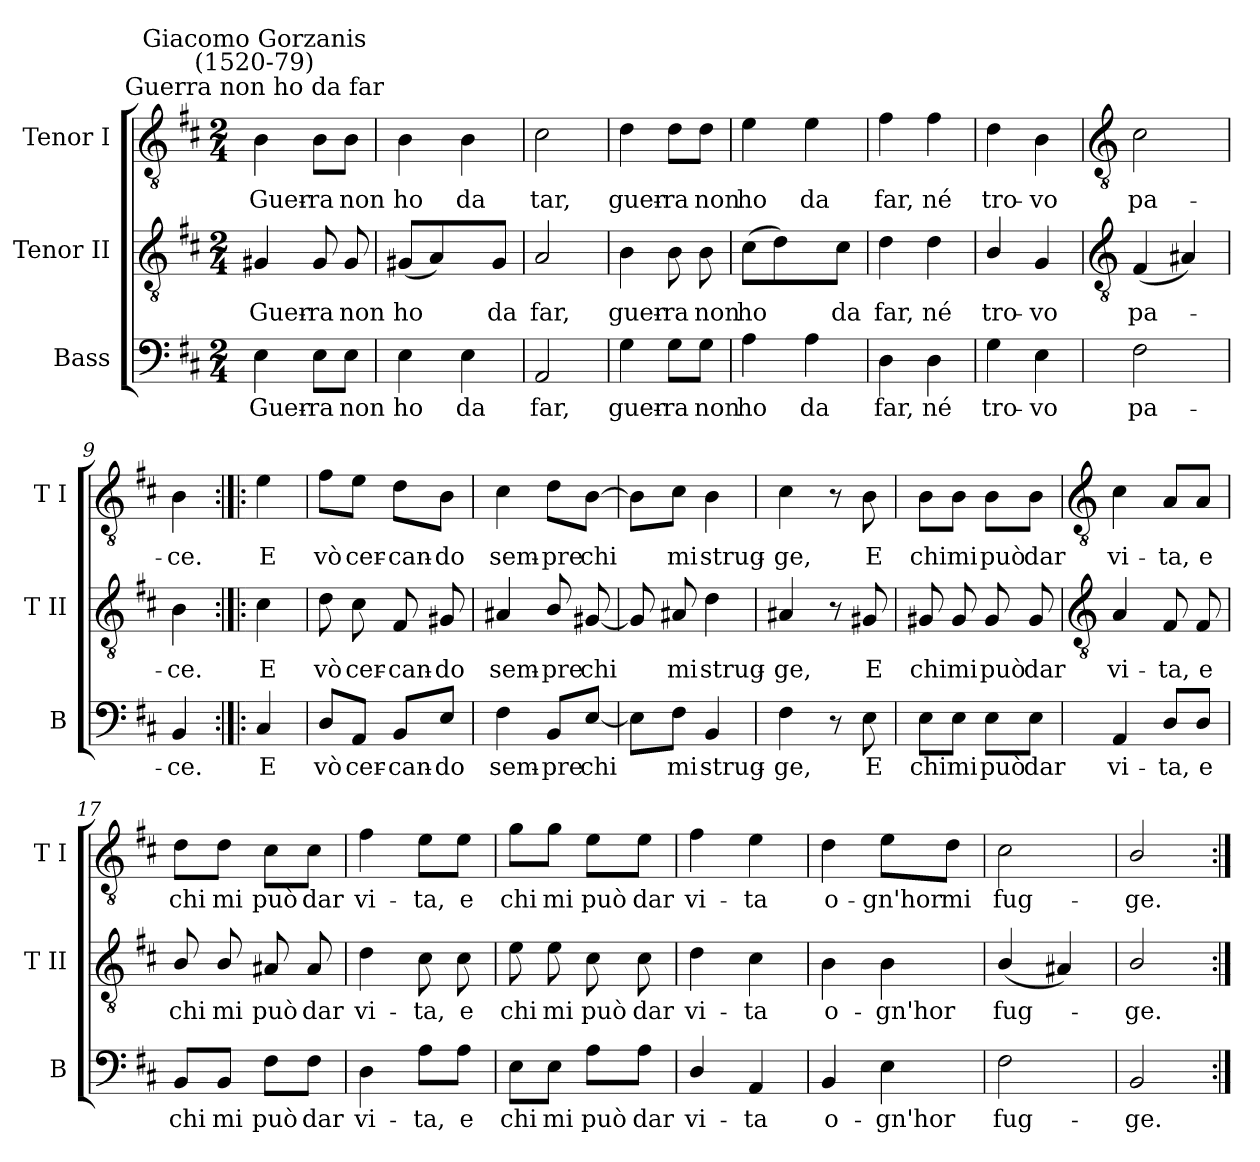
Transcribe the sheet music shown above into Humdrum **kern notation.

**kern	**text	**kern	**text	**kern	**text
*part3	*part3	*part2	*part2	*part1	*part1
*staff3	*staff3	*staff2	*staff2	*staff1	*staff1
*I"Bass	*	*I"Tenor II	*	*I"Tenor I	*
*I'B	*	*I'T II	*	*I'T I	*
*clefF4	*	*clefGv2	*	*clefGv2	*
*k[f#c#]	*	*k[f#c#]	*	*k[f#c#]	*
*D:	*	*D:	*	*D:	*
*M2/4	*	*M2/4	*	*M2/4	*
=1	=1	=1	=1	=1	=1
!	!	!	!	!LO:TX:a:cj:t=Guerra non ho da far	!
!	!	!	!	!LO:TX:a:cj:t=Giacomo Gorzanis\n(1520-79)	!
!	!LO:LY:b	!	!LO:LY:b	!	!LO:LY:b
4E	Guer-	4G#X	Guer-	4B	Guer-
!	!LO:LY:b	!	!LO:LY:b	!	!LO:LY:b
8E\L	-ra	8G#	-ra	8B\L	-ra
!	!LO:LY:b	!	!LO:LY:b	!	!LO:LY:b
8E\J	non	8G#	non	8B\J	non
=2	=2	=2	=2	=2	=2
!	!LO:LY:b	!	!LO:LY:b	!	!LO:LY:b
4E	ho	(<8G#XL	ho	4B	ho
.	.	4A)	.	.	.
!	!LO:LY:b	!	!	!	!LO:LY:b
4E	da	.	.	4B	da
!	!	!	!LO:LY:b	!	!
.	.	8G#J	da	.	.
=3	=3	=3	=3	=3	=3
!	!LO:LY:b	!	!LO:LY:b	!	!LO:LY:b
2AA	far,	2A	far,	2c#	tar,
=4	=4	=4	=4	=4	=4
!	!LO:LY:b	!	!LO:LY:b	!	!LO:LY:b
4G	guer-	4B	guer-	4d	guer-
!	!LO:LY:b	!	!LO:LY:b	!	!LO:LY:b
8G\L	-ra	8B	-ra	8d\L	-ra
!	!LO:LY:b	!	!LO:LY:b	!	!LO:LY:b
8G\J	non	8B	non	8d\J	non
=5	=5	=5	=5	=5	=5
!	!LO:LY:b	!	!LO:LY:b	!	!LO:LY:b
4A	ho	(>8c#L	ho	4e	ho
.	.	4d)	.	.	.
!	!LO:LY:b	!	!	!	!LO:LY:b
4A	da	.	.	4e	da
!	!	!	!LO:LY:b	!	!
.	.	8c#J	da	.	.
=6	=6	=6	=6	=6	=6
!	!LO:LY:b	!	!LO:LY:b	!	!LO:LY:b
4D	far,	4d	far,	4f#	far,
!	!LO:LY:b	!	!LO:LY:b	!	!LO:LY:b
4D	né	4d	né	4f#	né
=7	=7	=7	=7	=7	=7
!	!LO:LY:b	!	!LO:LY:b	!	!LO:LY:b
4G	tro-	4B/	tro-	4d	tro-
!	!LO:LY:b	!	!LO:LY:b	!	!LO:LY:b
4E	-vo	4G	-vo	4B	-vo
!!LO:LB:g=z
=8	=8	=8	=8	=8	=8
*	*	*clefGv2	*	*clefGv2	*
!	!LO:LY:b	!	!LO:LY:b	!	!LO:LY:b
2F#	pa-	(<4F#	pa-	2c#	pa-
.	.	4A#X)	.	.	.
=9	=9	=9	=9	=9	=9
!	!LO:LY:b	!	!LO:LY:b	!	!LO:LY:b
4BB	-ce.	4B	ce.	4B	-ce.
=10:|!|:	=10:|!|:	=10:|!|:	=10:|!|:	=10:|!|:	=10:|!|:
!	!LO:LY:b	!	!LO:LY:b	!	!LO:LY:b
4C#	E	4c#	E	4e	E
=11	=11	=11	=11	=11	=11
!	!LO:LY:b	!	!LO:LY:b	!	!LO:LY:b
8D/L	vò	8d	vò	8f#\L	vò
!	!LO:LY:b	!	!LO:LY:b	!	!LO:LY:b
8AA/J	cer-	8c#	cer-	8e\J	cer-
!	!LO:LY:b	!	!LO:LY:b	!	!LO:LY:b
8BB/L	-can-	8F#	-can-	8d\L	-can-
!	!LO:LY:b	!	!LO:LY:b	!	!LO:LY:b
8E/J	-do	8G#X	-do	8B\J	-do
=12	=12	=12	=12	=12	=12
!	!LO:LY:b	!	!LO:LY:b	!	!LO:LY:b
4F#	sem-	4A#X	sem-	4c#	sem-
!	!LO:LY:b	!	!LO:LY:b	!	!LO:LY:b
8BB/L	-pre	8B/	-pre	8d\L	-pre
!	!LO:LY:b	!	!LO:LY:b	!	!LO:LY:b
[8E/J	chi	[8G#X	chi	[8B\J	chi
=13	=13	=13	=13	=13	=13
8E\L]	.	8G#]	.	8B\L]	.
!	!LO:LY:b	!	!LO:LY:b	!	!LO:LY:b
8F#\J	mi	8A#X	mi	8c#\J	mi
!	!LO:LY:b	!	!LO:LY:b	!	!LO:LY:b
4BB	strug-	4d	strug-	4B	strug-
=14	=14	=14	=14	=14	=14
!	!LO:LY:b	!	!LO:LY:b	!	!LO:LY:b
4F#	-ge,	4A#X	-ge,	4c#	-ge,
8r	.	8r	.	8r	.
!	!LO:LY:b	!	!LO:LY:b	!	!LO:LY:b
8E	E	8G#X	E	8B	E
=15	=15	=15	=15	=15	=15
!	!LO:LY:b	!	!LO:LY:b	!	!LO:LY:b
8E\L	chi	8G#X	chi	8B\L	chi
!	!LO:LY:b	!	!LO:LY:b	!	!LO:LY:b
8E\J	mi	8G#	mi	8B\J	mi
!	!LO:LY:b	!	!LO:LY:b	!	!LO:LY:b
8E\L	può	8G#	può	8B\L	può
!	!LO:LY:b	!	!LO:LY:b	!	!LO:LY:b
8E\J	dar	8G#	dar	8B\J	dar
!!LO:LB:g=z
=16	=16	=16	=16	=16	=16
*	*	*clefGv2	*	*clefGv2	*
!	!LO:LY:b	!	!LO:LY:b	!	!LO:LY:b
4AA	vi-	4A	vi-	4c#	vi-
!	!LO:LY:b	!	!LO:LY:b	!	!LO:LY:b
8D/L	-ta,	8F#	-ta,	8A/L	-ta,
!	!LO:LY:b	!	!LO:LY:b	!	!LO:LY:b
8D/J	e	8F#	e	8A/J	e
=17	=17	=17	=17	=17	=17
!	!LO:LY:b	!	!LO:LY:b	!	!LO:LY:b
8BB/L	chi	8B/	chi	8d\L	chi
!	!LO:LY:b	!	!LO:LY:b	!	!LO:LY:b
8BB/J	mi	8B/	mi	8d\J	mi
!	!LO:LY:b	!	!LO:LY:b	!	!LO:LY:b
8F#\L	può	8A#X	può	8c#\L	può
!	!LO:LY:b	!	!LO:LY:b	!	!LO:LY:b
8F#\J	dar	8A#	dar	8c#\J	dar
=18	=18	=18	=18	=18	=18
!	!LO:LY:b	!	!LO:LY:b	!	!LO:LY:b
4D	vi-	4d	vi-	4f#	vi-
!	!LO:LY:b	!	!LO:LY:b	!	!LO:LY:b
8A\L	-ta,	8c#	-ta,	8e\L	-ta,
!	!LO:LY:b	!	!LO:LY:b	!	!LO:LY:b
8A\J	e	8c#	e	8e\J	e
=19	=19	=19	=19	=19	=19
!	!LO:LY:b	!	!LO:LY:b	!	!LO:LY:b
8E\L	chi	8e	chi	8g\L	chi
!	!LO:LY:b	!	!LO:LY:b	!	!LO:LY:b
8E\J	mi	8e	mi	8g\J	mi
!	!LO:LY:b	!	!LO:LY:b	!	!LO:LY:b
8A\L	può	8c#	può	8e\L	può
!	!LO:LY:b	!	!LO:LY:b	!	!LO:LY:b
8A\J	dar	8c#	dar	8e\J	dar
=20	=20	=20	=20	=20	=20
!	!LO:LY:b	!	!LO:LY:b	!	!LO:LY:b
4D/	vi-	4d	vi-	4f#	vi-
!	!LO:LY:b	!	!LO:LY:b	!	!LO:LY:b
4AA	-ta	4c#	-ta	4e	-ta
=21	=21	=21	=21	=21	=21
!	!LO:LY:b	!	!LO:LY:b	!	!LO:LY:b
4BB	o-	4B	o-	4d	o-
!	!LO:LY:b	!	!LO:LY:b	!	!LO:LY:b
4E	-gn'hor	4B	-gn'hor	8e\L	-gn'hor
!	!	!	!	!	!LO:LY:b
.	.	.	.	8d\J	mi
=22	=22	=22	=22	=22	=22
!	!LO:LY:b	!	!LO:LY:b	!	!LO:LY:b
2F#	fug-	(<4B/	fug-	2c#	fug-
.	.	4A#X)	.	.	.
=23	=23	=23	=23	=23	=23
!	!LO:LY:b	!	!LO:LY:b	!	!LO:LY:b
2BB	-ge.	2B/	ge.	2B/	-ge.
=:|!	=:|!	=:|!	=:|!	=:|!	=:|!
*-	*-	*-	*-	*-	*-
